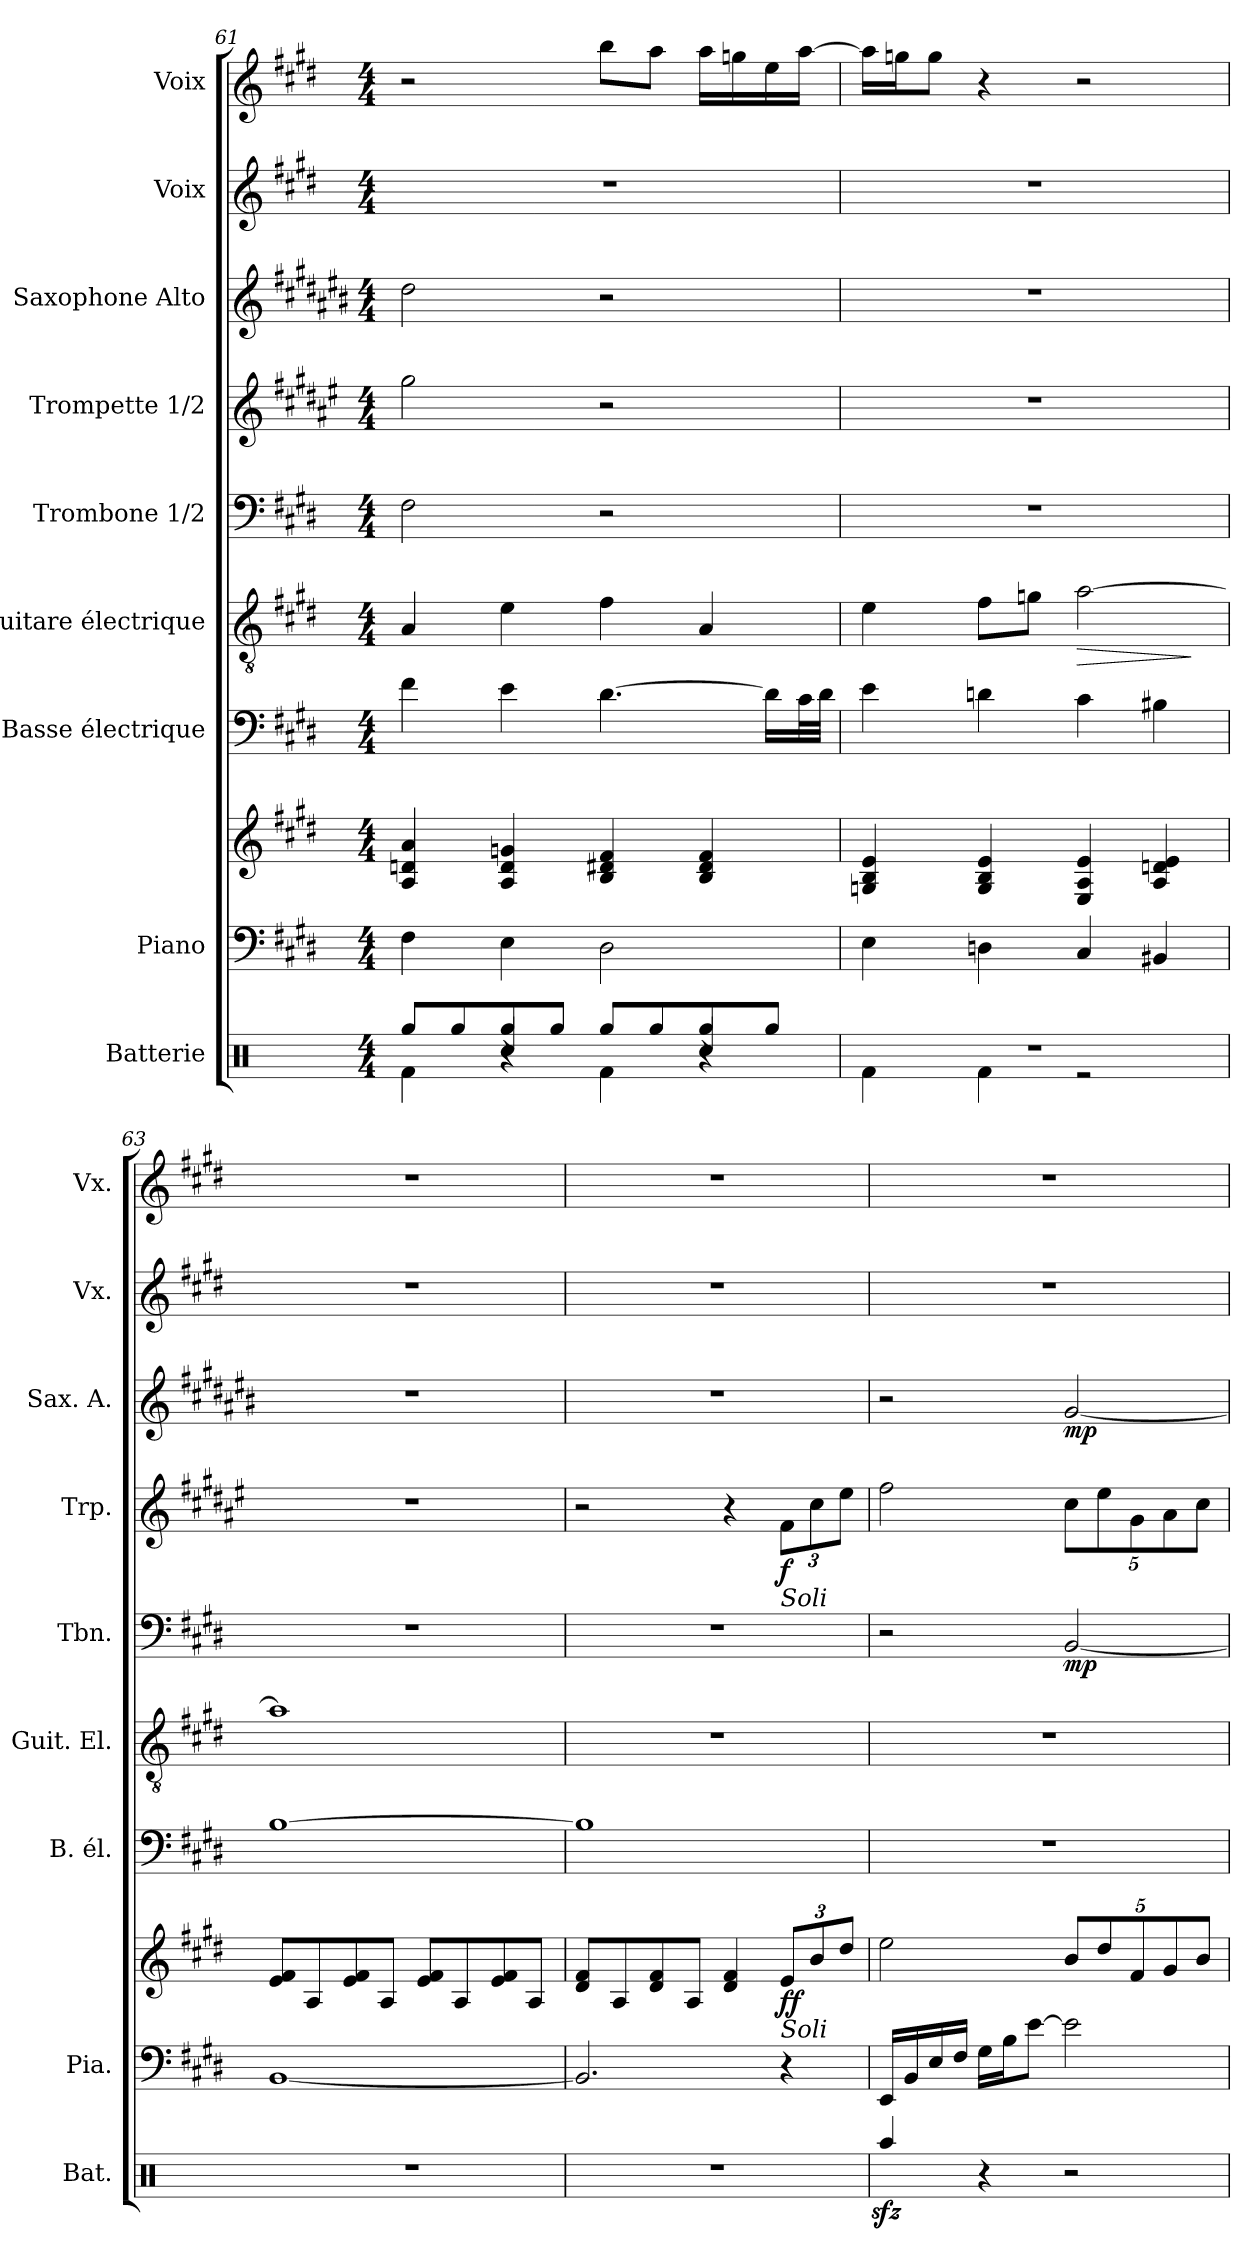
**kern	**kern	**kern	**dynam	**kern	**kern	**dynam	**kern	**dynam	**kern	**dynam	**kern	**dynam	**kern	**kern
*part9	*part8	*part8	*part8	*part7	*part6	*part6	*part5	*part5	*part4	*part4	*part3	*part3	*part2	*part1
*staff10	*staff9	*staff8	*staff8/9	*staff7	*staff6	*staff6	*staff5	*staff5	*staff4	*staff4	*staff3	*staff3	*staff2	*staff1
*I"Batterie	*I"Piano	*	*	*I"Basse électrique	*I"Guitare électrique	*	*I"Trombone 1/2	*	*I"Trompette 1/2	*	*I"Saxophone Alto	*	*I"Voix	*I"Voix
*I'Bat.	*I'Pia.	*	*	*I'B. él.	*I'Guit. El.	*	*I'Tbn.	*	*I'Trp.	*	*I'Sax. A.	*	*I'Vx.	*I'Vx.
*clefX	*clefF4	*clefG2	*	*clefF4	*clefGv2	*	*clefF4	*	*clefG2	*	*clefG2	*	*clefG2	*clefG2
*	*	*	*	*ITrd7c12	*	*	*	*	*ITrd1c2	*	*ITrd5c9	*	*	*
*k[]	*k[f#c#g#d#]	*k[f#c#g#d#]	*	*k[f#c#g#d#]	*k[f#c#g#d#]	*	*k[f#c#g#d#]	*	*k[f#c#g#d#]	*	*k[f#c#g#d#]	*	*k[f#c#g#d#]	*k[f#c#g#d#]
*M4/4	*M4/4	*M4/4	*	*M4/4	*M4/4	*	*M4/4	*	*M4/4	*	*M4/4	*	*M4/4	*M4/4
=61	=61	=61	=61	=61	=61	=61	=61	=61	=61	=61	=61	=61	=61	=61
*^	*	*	*	*	*	*	*	*	*	*	*	*	*	*
*	*^	*	*	*	*	*	*	*	*	*	*	*	*	*	*
8Rgg/L	4Rf\	4ryy	4F#\	4A/ 4dn/ 4a/	.	4F#\	4A/	.	2F#\	.	2ff#\	.	2f#\	.	1r	2r
8Rgg/	.	.	.	.	.	.	.	.	.	.	.	.	.	.	.	.
8Rgg/	4r	4Rcc/	4E\	4A/ 4d/ 4gn/	.	4E\	4e\	.	.	.	.	.	.	.	.	.
8Rgg/J	.	.	.	.	.	.	.	.	.	.	.	.	.	.	.	.
8Rgg/L	4Rf\	4ryy	2D#\	4B/ 4d#X/ 4f#/	.	[4.D#\	4f#\	.	2r	.	2r	.	2r	.	.	8bb\L
8Rgg/	.	.	.	.	.	.	.	.	.	.	.	.	.	.	.	8aa\J
8Rgg/	4r	4Rcc/	.	4B/ 4d#/ 4f#/	.	.	4A/	.	.	.	.	.	.	.	.	16aa\LL
.	.	.	.	.	.	.	.	.	.	.	.	.	.	.	.	16ggn\
8Rgg/J	.	.	.	.	.	16D#\LL]	.	.	.	.	.	.	.	.	.	16ee\
.	.	.	.	.	.	32C#\L	.	.	.	.	.	.	.	.	.	[16aa\JJ
.	.	.	.	.	.	32D#\JJJ	.	.	.	.	.	.	.	.	.	.
*	*v	*v	*	*	*	*	*	*	*	*	*	*	*	*	*	*
=62	=62	=62	=62	=62	=62	=62	=62	=62	=62	=62	=62	=62	=62	=62	=62
1r	4Rf\	4E\	4Gn/ 4B/ 4e/	.	4E\	4e\	.	1r	.	1r	.	1r	.	1r	16aa\LL]
.	.	.	.	.	.	.	.	.	.	.	.	.	.	.	16ggn\J
.	.	.	.	.	.	.	.	.	.	.	.	.	.	.	8gg\J
.	4Rf\	4Dn\	4G/ 4B/ 4e/	.	4Dn\	8f#\L	.	.	.	.	.	.	.	.	4r
.	.	.	.	.	.	8gn\J	.	.	.	.	.	.	.	.	.
!	!	!	!	!	!	!	!LO:HP:b	!	!	!	!	!	!	!	!
.	2r	4C#/	4E/ 4A/ 4e/	.	4C#\	[2a\	>	.	.	.	.	.	.	.	2r
.	.	4BB#X/	4A/ 4dn/ 4e/	.	4BB#X\	.	.	.	.	.	.	.	.	.	.
*v	*v	*	*	*	*	*	*	*	*	*	*	*	*	*	*
.	.	.	.	.	.	]	.	.	.	.	.	.	.	.
=63	=63	=63	=63	=63	=63	=63	=63	=63	=63	=63	=63	=63	=63	=63
1r	[1BB	8e/ 8f#/L	.	[1BB	1a]	.	1r	.	1r	.	1r	.	1r	1r
.	.	8A/	.	.	.	.	.	.	.	.	.	.	.	.
.	.	8e/ 8f#/	.	.	.	.	.	.	.	.	.	.	.	.
.	.	8A/J	.	.	.	.	.	.	.	.	.	.	.	.
.	.	8e/ 8f#/L	.	.	.	.	.	.	.	.	.	.	.	.
.	.	8A/	.	.	.	.	.	.	.	.	.	.	.	.
.	.	8e/ 8f#/	.	.	.	.	.	.	.	.	.	.	.	.
.	.	8A/J	.	.	.	.	.	.	.	.	.	.	.	.
=64	=64	=64	=64	=64	=64	=64	=64	=64	=64	=64	=64	=64	=64	=64
1r	2.BB/]	8d#/ 8f#/L	.	1BB]	1r	.	1r	.	2r	.	1r	.	1r	1r
.	.	8A/	.	.	.	.	.	.	.	.	.	.	.	.
.	.	8d#/ 8f#/	.	.	.	.	.	.	.	.	.	.	.	.
.	.	8A/J	.	.	.	.	.	.	.	.	.	.	.	.
.	.	4d#/ 4f#/	.	.	.	.	.	.	4r	.	.	.	.	.
*	*	*Xbrackettup	*	*	*	*	*	*	*Xbrackettup	*	*	*	*	*
!	!	!	!	!	!	!	!	!	!LO:TX:b:i:t=Soli	!	!	!	!	!
!	!	!LO:TX:b:i:t=Soli	!	!	!	!	!	!	!	!	!	!	!	!
!	!	!	!LO:DY:b	!	!	!	!	!	!	!LO:DY:b	!	!	!	!
.	4r	12e/L	ff	.	.	.	.	.	12e\L	f	.	.	.	.
.	.	12b/	.	.	.	.	.	.	12b\	.	.	.	.	.
.	.	12dd#/J	.	.	.	.	.	.	12dd#\J	.	.	.	.	.
!!LO:PB:g=z
=65	=65	=65	=65	=65	=65	=65	=65	=65	=65	=65	=65	=65	=65	=65
4Raazz</	16EE/LL	2ee\	.	1r	1r	.	2r	.	2ee\	.	2r	.	1r	1r
.	16BB/	.	.	.	.	.	.	.	.	.	.	.	.	.
.	16E/	.	.	.	.	.	.	.	.	.	.	.	.	.
.	16F#/JJ	.	.	.	.	.	.	.	.	.	.	.	.	.
4r	16G#\LL	.	.	.	.	.	.	.	.	.	.	.	.	.
.	16B\J	.	.	.	.	.	.	.	.	.	.	.	.	.
.	[8e\J	.	.	.	.	.	.	.	.	.	.	.	.	.
!	!	!	!	!	!	!	!	!LO:DY:b	!	!	!	!LO:DY:b	!	!
2r	2e\]	10b/L	.	.	.	.	[2BB/	mp	10b\L	.	[2B/	mp	.	.
.	.	10dd#/	.	.	.	.	.	.	10dd#\	.	.	.	.	.
.	.	10f#/	.	.	.	.	.	.	10f#\	.	.	.	.	.
.	.	10g#/	.	.	.	.	.	.	10g#\	.	.	.	.	.
.	.	10b/J	.	.	.	.	.	.	10b\J	.	.	.	.	.
=	=	=	=	=	=	=	=	=	=	=	=	=	=	=
*-	*-	*-	*-	*-	*-	*-	*-	*-	*-	*-	*-	*-	*-	*-
